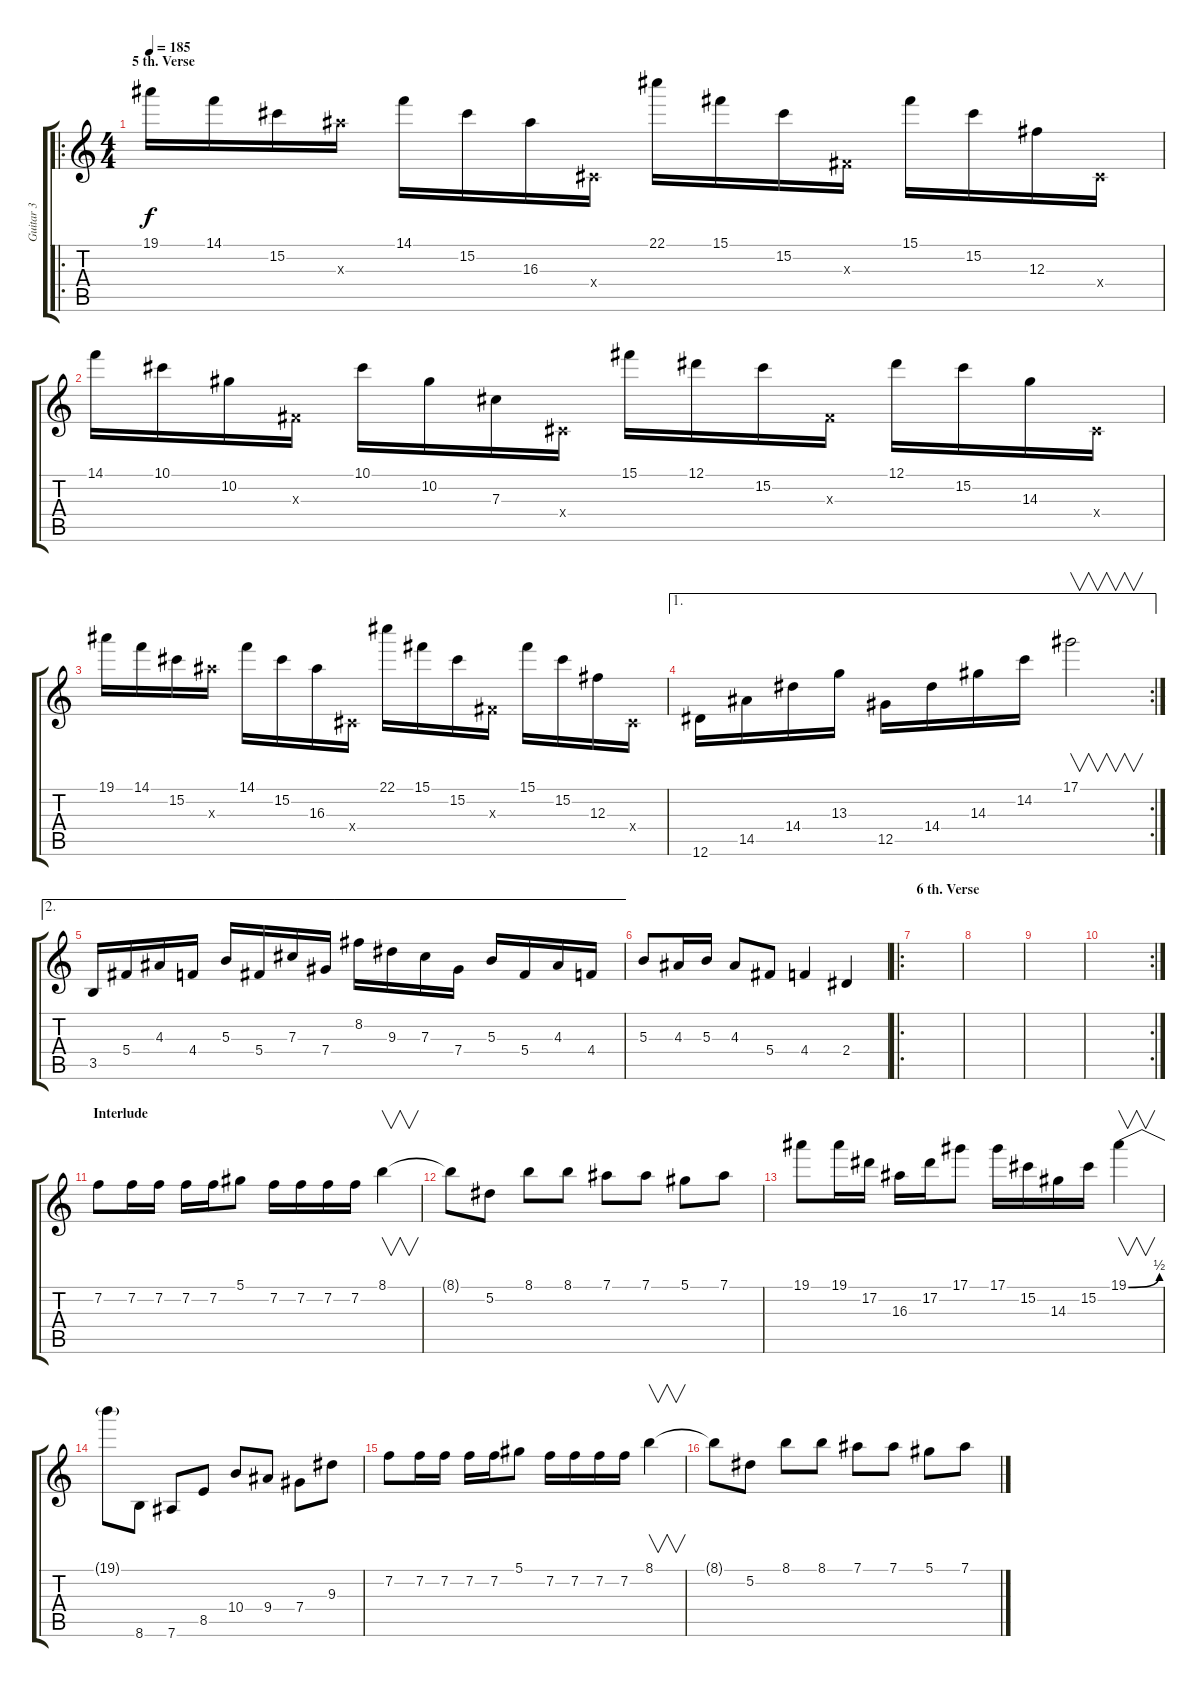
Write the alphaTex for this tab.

\track ("Guitar 3" "Guitar 3") {instrument distortionguitar}
\staff {score tabs}
\tuning (Eb4 Bb3 Gb3 Db3 Ab2 Eb2) {hide}
\ro
\ts (4 4)
\section ("" "5 th. Verse")
\tempo 185
\clef g2
\ks c
19.1.16{dy f} 14.1.16 15.2.16 16.3{x}.16 14.1.16 15.2.16 16.3.16 0.4{x}.16 22.1.16 15.1.16 15.2.16 0.3{x}.16 15.1.16 15.2.16 12.3.16 0.4{x}.16 |
14.1.16 10.1.16 10.2.16 0.3{x}.16 10.1.16 10.2.16 7.3.16 0.4{x}.16 15.1.16 12.1.16 15.2.16 0.3{x}.16 12.1.16 15.2.16 14.3.16 0.4{x}.16 |
19.1.16 14.1.16 15.2.16 16.3{x}.16 14.1.16 15.2.16 16.3.16 0.4{x}.16 22.1.16 15.1.16 15.2.16 0.3{x}.16 15.1.16 15.2.16 12.3.16 0.4{x}.16 |
\ae 1
\rc 2
12.6.16 14.5.16 14.4.16 13.3.16 12.5.16 14.4.16 14.3.16 14.2.16 17.1.2{v} |
\ae 2
3.5.16 5.4.16 4.3.16 4.4.16 5.3.16 5.4.16 7.3.16 7.4.16 8.2.16 9.3.16 7.3.16 7.4.16 5.3.16 5.4.16 4.3.16 4.4.16 |
5.3.8 4.3.16 5.3.16 4.3.8 5.4.8 4.4.4 2.4.4 |
\ro
\section ("" "6 th. Verse")
|
|
|
\rc 2
|
\section ("" "Interlude")
7.2.8{volume 11} 7.2.16 7.2.16 7.2.16 7.2.16 5.1.8 7.2.16 7.2.16 7.2.16 7.2.16 8.1.4{v} |
8.1{t}.8 5.2.8 8.1.8 8.1.8 7.1.8 7.1.8 5.1.8 7.1.8 |
19.1.8 19.1.16 17.2.16 16.3.16 17.2.16 17.1.8 17.1.16 15.2.16 14.3.16 15.2.16 19.1{be (bend 0 0 60 2)}.4{v} |
19.1{t}.8 8.6.8 7.6.8 8.5.8 10.4.8 9.4.8 7.4.8 9.3.8 |
7.2.8 7.2.16 7.2.16 7.2.16 7.2.16 5.1.8 7.2.16 7.2.16 7.2.16 7.2.16 8.1.4{v} |
8.1{t}.8 5.2.8 8.1.8 8.1.8 7.1.8 7.1.8 5.1.8 7.1.8
